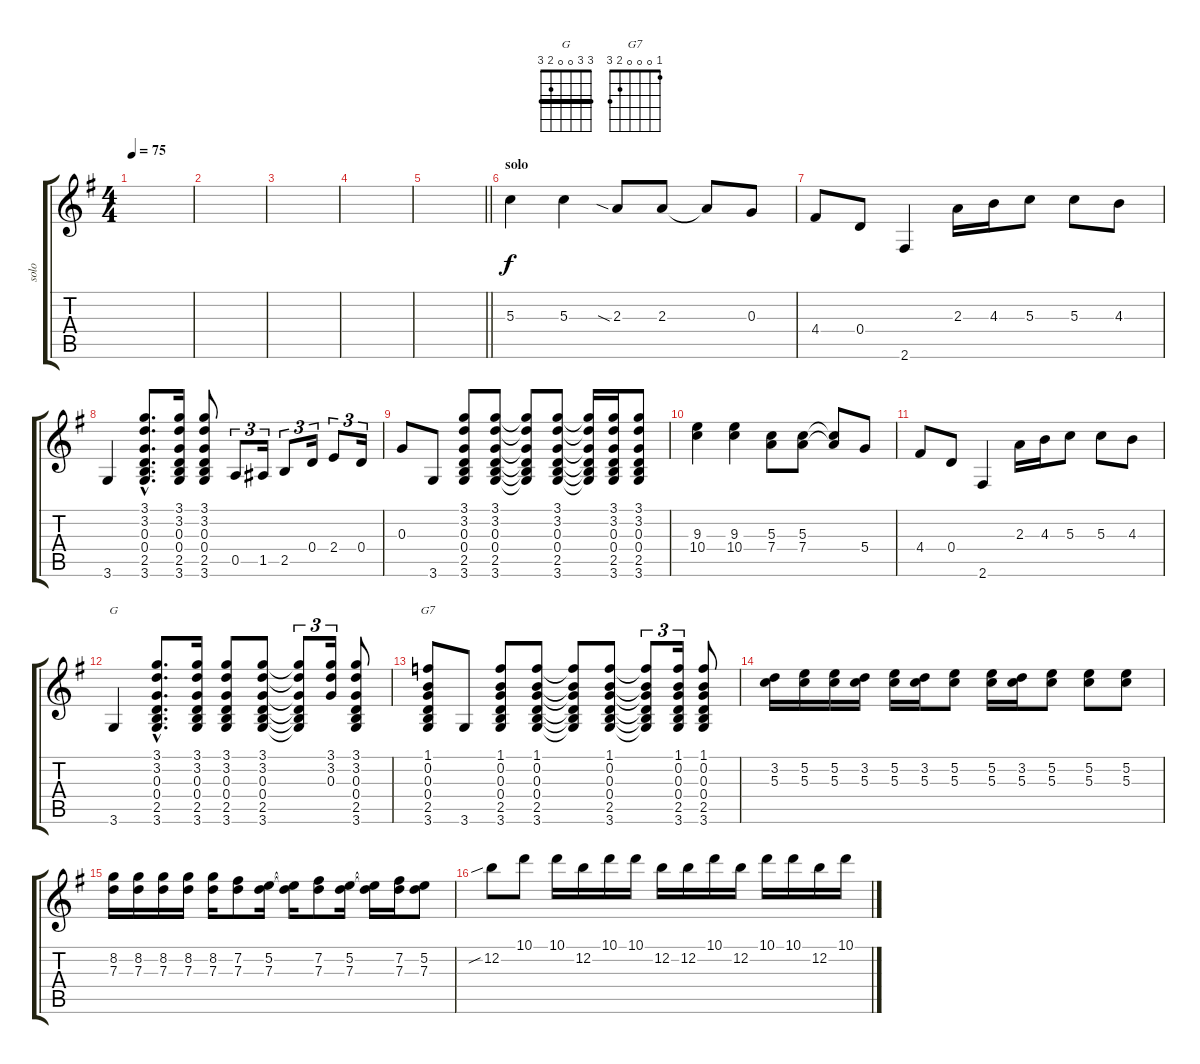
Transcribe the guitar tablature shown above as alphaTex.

\track ("solo" "solo") {instrument electricguitarclean}
\staff {score tabs}
\tuning (E4 B3 G3 D3 A2 E2) {hide}
\chord ("G" 3 3 0 0 2 3) {barre 3}
\chord ("G7" 1 0 0 0 2 3)
\ts (4 4)
\tempo 75
\clef g2
\ks g
|
|
|
|
\barLineRight lightlight
|
\section ("" "solo")
5.3.4 5.3.4 2.3{sia}.8 2.3.8 2.3{t}.8 0.3.8 |
4.4.8 0.4.8 2.6.4 2.3.16 4.3.16 5.3.8 5.3.8 4.3.8 |
3.6.4 (3.1{hac} 3.2{hac} 0.3{hac} 0.4{hac} 2.5{hac} 3.6{hac}).8{d} (3.1 3.2 0.3 0.4 2.5 3.6).16 (3.1 3.2 0.3 0.4 2.5 3.6).8 0.5.8{tu (3 2)} 1.5.16{tu (3 2)} 2.5.8{tu (3 2)} 0.4.16{tu (3 2)} 2.4.8{tu (3 2)} 0.4.16{tu (3 2)} |
0.3.8 3.6.8 (3.1 3.2 0.3 0.4 2.5 3.6).8 (3.1 3.2 0.3 0.4 2.5 3.6).8 (3.1{t} 3.2{t} 0.3{t} 0.4{t} 2.5{t} 3.6{t}).8 (3.1 3.2 0.3 0.4 2.5 3.6).8 (3.1{t} 3.2{t} 0.3{t} 0.4{t} 2.5{t} 3.6{t}).16 (3.1 3.2 0.3 0.4 2.5 3.6).16 (3.1 3.2 0.3 0.4 2.5 3.6).8 |
(9.3 10.4).4 (9.3 10.4).4 (5.3 7.4).8 (5.3 7.4).8 (5.3{t} 7.4{t}).8 5.4.8 |
4.4.8 0.4.8 2.6.4 2.3.16 4.3.16 5.3.8 5.3.8 4.3.8 |
3.6.4{ch "G"} (3.1{hac} 3.2{hac} 0.3{hac} 0.4{hac} 2.5{hac} 3.6{hac}).8{d} (3.1 3.2 0.3 0.4 2.5 3.6).16 (3.1 3.2 0.3 0.4 2.5 3.6).8 (3.1 3.2 0.3 0.4 2.5 3.6).8 (3.1{t} 3.2{t} 0.3{t} 0.4{t} 2.5{t} 3.6{t}).8{tu (3 2)} (3.1 3.2 0.3).16{tu (3 2)} (3.1 3.2 0.3 0.4 2.5 3.6).8 |
(1.1 0.2 0.3 0.4 2.5 3.6).8{ch "G7"} 3.6.8 (1.1 0.2 0.3 0.4 2.5 3.6).8 (1.1 0.2 0.3 0.4 2.5 3.6).8 (1.1{t} 0.2{t} 0.3{t} 0.4{t} 2.5{t} 3.6{t}).8 (1.1 0.2 0.3 0.4 2.5 3.6).8 (1.1{t} 0.2{t} 0.3{t} 0.4{t} 2.5{t} 3.6{t}).8{tu (3 2)} (1.1 0.2 0.3 0.4 2.5 3.6).16{tu (3 2)} (1.1 0.2 0.3 0.4 2.5 3.6).8 |
(3.2 5.3).16 (5.2 5.3).16 (5.2 5.3).16 (3.2 5.3).16 (5.2 5.3).16 (3.2 5.3).16 (5.2 5.3).8 (5.2 5.3).16 (3.2 5.3).16 (5.2 5.3).8 (5.2 5.3).8 (5.2 5.3).8 |
(8.2 7.3).16 (8.2 7.3).16 (8.2 7.3).16 (8.2 7.3).16 (8.2 7.3).16 (7.2 7.3).8 (5.2 7.3).16 (5.2{t} 7.3{t}).16 (7.2 7.3).8 (5.2 7.3).16 (5.2{t} 7.3{t}).16 (7.2 7.3).16 (5.2 7.3).8 |
12.2{sib}.8 10.1.8 10.1.16 12.2.16 10.1.16 10.1.16 12.2.16 12.2.16 10.1.16 12.2.16 10.1.16 10.1.16 12.2.16 10.1.16
